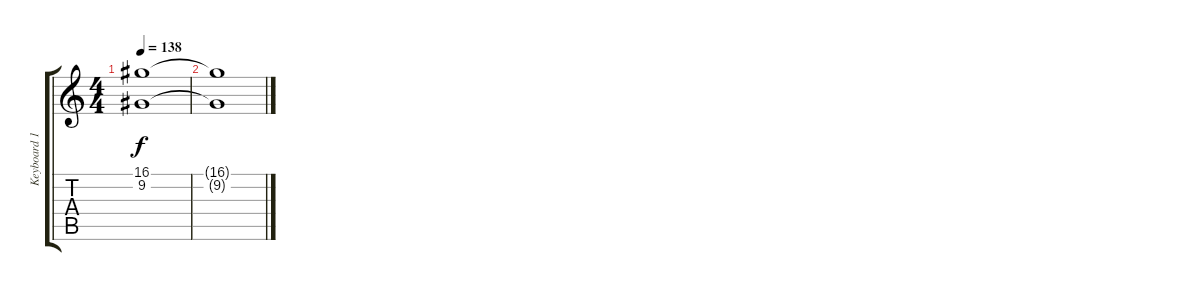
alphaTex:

\track ("Keyboard 1" "Keyboard 1") {instrument stringensemble1}
\staff {score tabs}
\tuning (E4 B3 G3 D3 A2 E2) {hide}
\ts (4 4)
\tempo 138
\clef g2
\ks c
(16.1{t} 9.2{t}).1{dy f} |
(16.1{t} 9.2{t}).1
